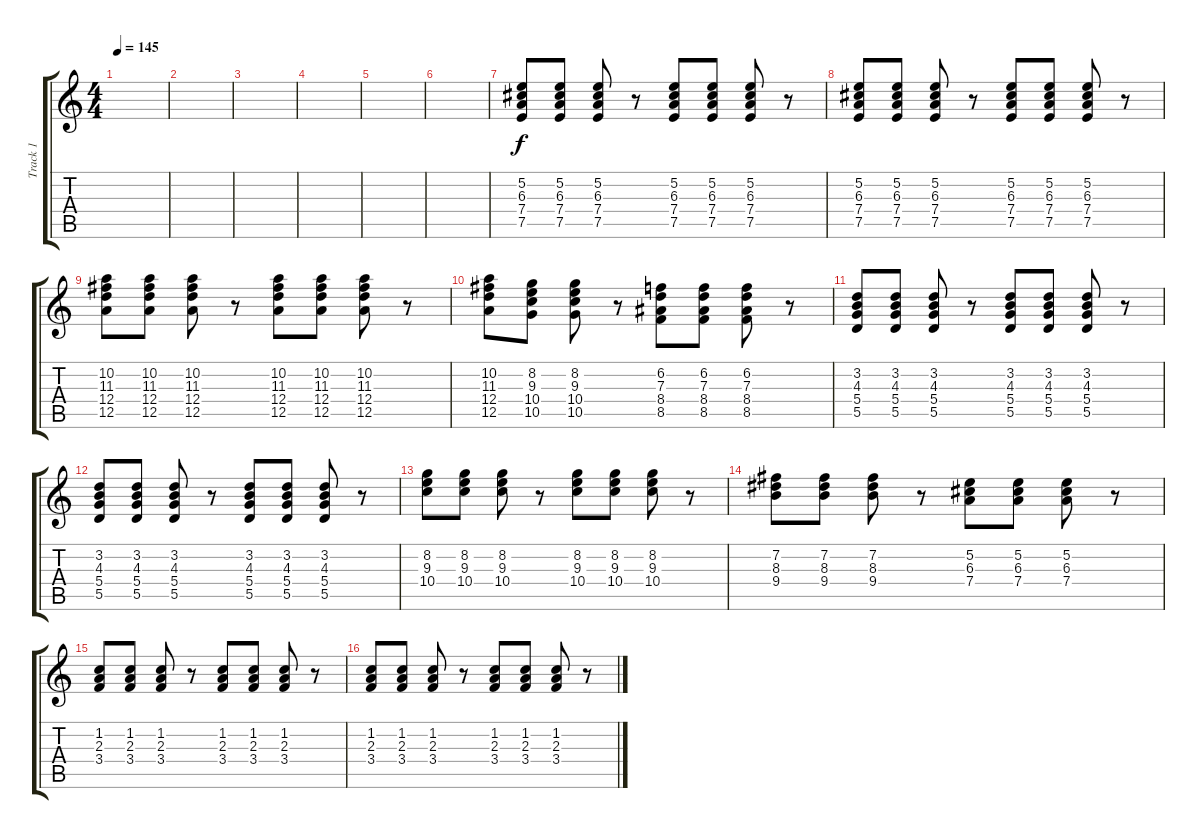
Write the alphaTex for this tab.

\track ("Track 1" "Track 1") {instrument distortionguitar}
\staff {score tabs}
\tuning (E4 B3 G3 D3 A2 E2) {hide}
\ts (4 4)
\tempo 145
\clef g2
\ks c
|
|
|
|
|
|
(5.2 6.3 7.4 7.5).8{instrument electricguitarclean} (5.2 6.3 7.4 7.5).8 (5.2 6.3 7.4 7.5).8 r.8 (5.2 6.3 7.4 7.5).8 (5.2 6.3 7.4 7.5).8 (5.2 6.3 7.4 7.5).8 r.8 |
(5.2 6.3 7.4 7.5).8 (5.2 6.3 7.4 7.5).8 (5.2 6.3 7.4 7.5).8 r.8 (5.2 6.3 7.4 7.5).8 (5.2 6.3 7.4 7.5).8 (5.2 6.3 7.4 7.5).8 r.8 |
(10.2 11.3 12.4 12.5).8 (10.2 11.3 12.4 12.5).8 (10.2 11.3 12.4 12.5).8 r.8 (10.2 11.3 12.4 12.5).8 (10.2 11.3 12.4 12.5).8 (10.2 11.3 12.4 12.5).8 r.8 |
(10.2 11.3 12.4 12.5).8 (8.2 9.3 10.4 10.5).8 (8.2 9.3 10.4 10.5).8 r.8 (6.2 7.3 8.4 8.5).8 (6.2 7.3 8.4 8.5).8 (6.2 7.3 8.4 8.5).8 r.8 |
(3.2 4.3 5.4 5.5).8 (3.2 4.3 5.4 5.5).8 (3.2 4.3 5.4 5.5).8 r.8 (3.2 4.3 5.4 5.5).8 (3.2 4.3 5.4 5.5).8 (3.2 4.3 5.4 5.5).8 r.8 |
(3.2 4.3 5.4 5.5).8 (3.2 4.3 5.4 5.5).8 (3.2 4.3 5.4 5.5).8 r.8 (3.2 4.3 5.4 5.5).8 (3.2 4.3 5.4 5.5).8 (3.2 4.3 5.4 5.5).8 r.8 |
(8.2 9.3 10.4).8 (8.2 9.3 10.4).8 (8.2 9.3 10.4).8 r.8 (8.2 9.3 10.4).8 (8.2 9.3 10.4).8 (8.2 9.3 10.4).8 r.8 |
(7.2 8.3 9.4).8 (7.2 8.3 9.4).8 (7.2 8.3 9.4).8 r.8 (5.2 6.3 7.4).8 (5.2 6.3 7.4).8 (5.2 6.3 7.4).8 r.8 |
(1.2 2.3 3.4).8 (1.2 2.3 3.4).8 (1.2 2.3 3.4).8 r.8 (1.2 2.3 3.4).8 (1.2 2.3 3.4).8 (1.2 2.3 3.4).8 r.8 |
(1.2 2.3 3.4).8 (1.2 2.3 3.4).8 (1.2 2.3 3.4).8 r.8 (1.2 2.3 3.4).8 (1.2 2.3 3.4).8 (1.2 2.3 3.4).8 r.8
